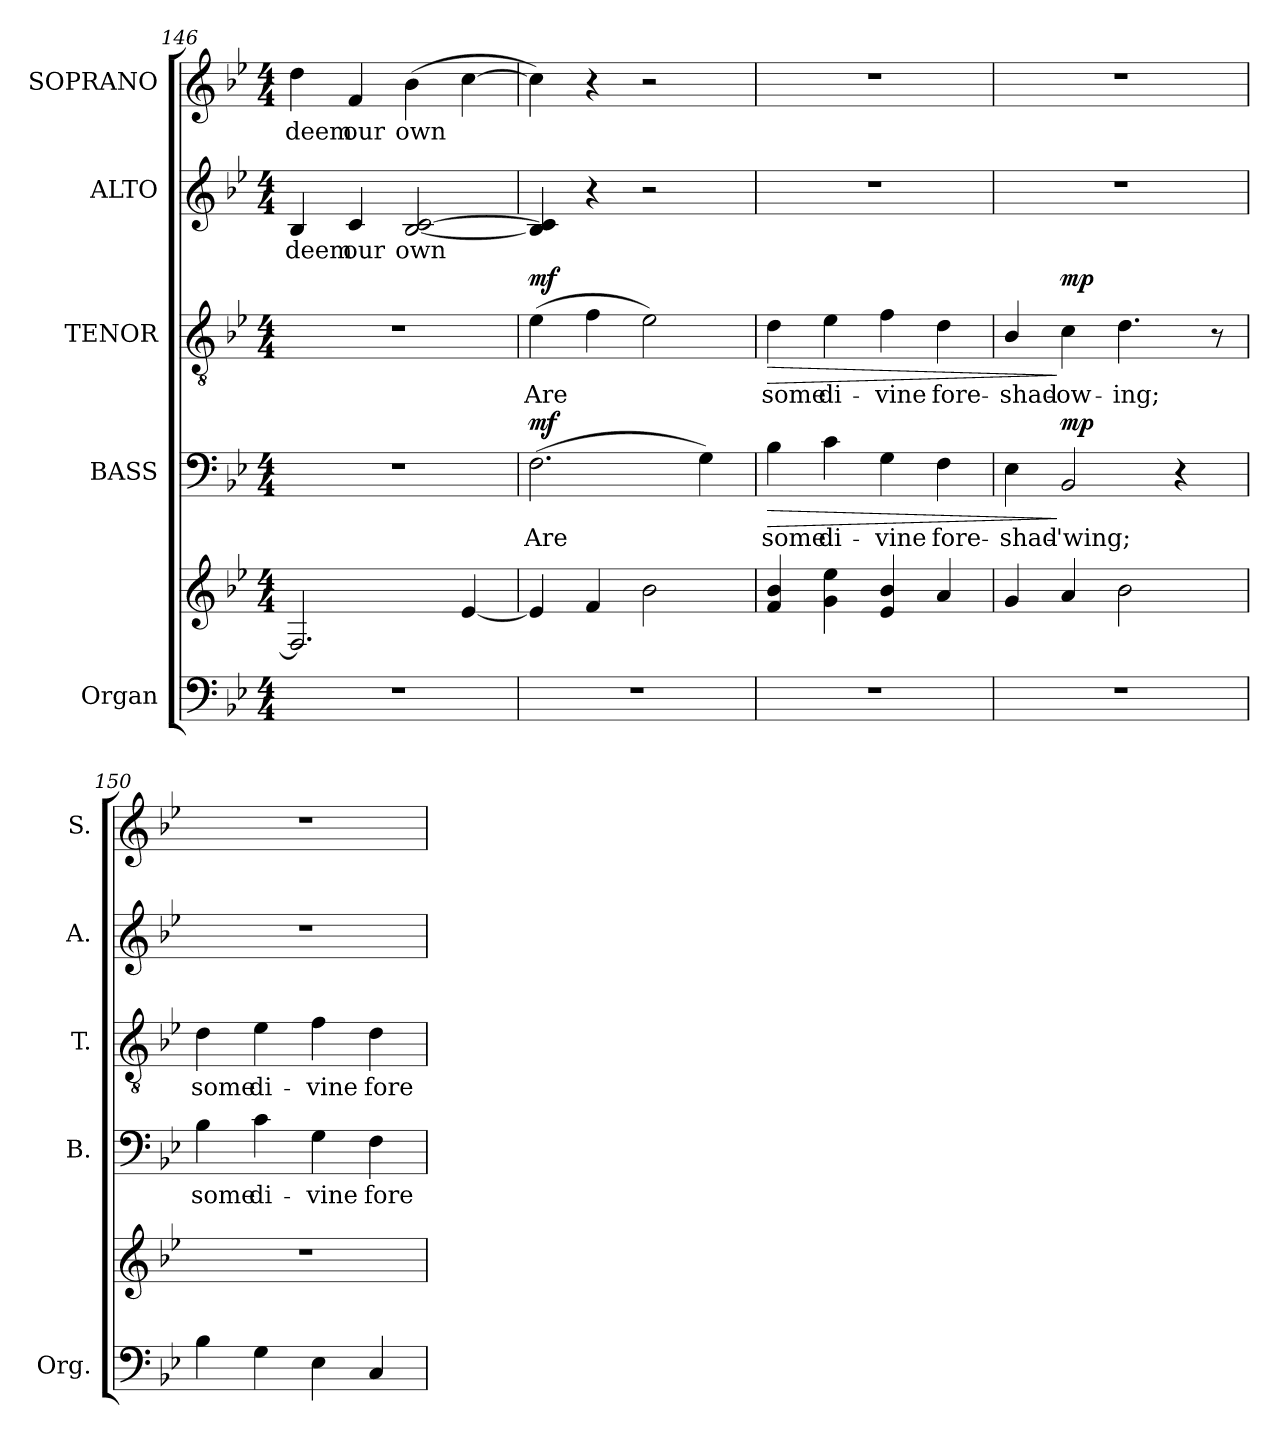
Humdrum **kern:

**kern	**kern	**kern	**text	**dynam	**kern	**text	**dynam	**kern	**text	**kern	**text
*part5	*part5	*part4	*part4	*part4	*part3	*part3	*part3	*part2	*part2	*part1	*part1
*staff6	*staff5	*staff4	*staff4	*staff4	*staff3	*staff3	*staff3	*staff2	*staff2	*staff1	*staff1
*I"Organ	*	*I"BASS	*	*	*I"TENOR	*	*	*I"ALTO	*	*I"SOPRANO	*
*I'Org.	*	*I'B.	*	*	*I'T.	*	*	*I'A.	*	*I'S.	*
*clefF4	*clefG2	*clefF4	*	*	*clefGv2	*	*	*clefG2	*	*clefG2	*
*	*	*	*	*	*ITrd7c12	*	*	*	*	*	*
*k[b-e-]	*k[b-e-]	*k[b-e-]	*	*	*k[b-e-]	*	*	*k[b-e-]	*	*k[b-e-]	*
*B-:	*B-:	*B-:	*	*	*B-:	*	*	*B-:	*	*B-:	*
*M4/4	*M4/4	*M4/4	*	*	*M4/4	*	*	*M4/4	*	*M4/4	*
=146	=146	=146	=146	=146	=146	=146	=146	=146	=146	=146	=146
!	!	!	!	!	!	!	!	!	!LO:LY:b:color=#000000	!	!
!	!	!	!	!	!	!	!	!	!	!	!LO:LY:b:color=#000000
1r	2.Fi/]	1r	.	.	1r	.	.	4B-i/	deem	4ddi\	deem
!	!	!	!	!	!	!	!	!	!LO:LY:b:color=#000000	!	!
!	!	!	!	!	!	!	!	!	!	!	!LO:LY:b:color=#000000
.	.	.	.	.	.	.	.	4ci/	our	4fi/	our
!	!	!	!	!	!	!	!	!	!LO:LY:b:color=#000000	!	!
!	!	!	!	!	!	!	!	!	!	!	!LO:LY:b:color=#000000
.	.	.	.	.	.	.	.	[2B-i/ [2ci	own	(4b-i\	own
.	[4e-i/	.	.	.	.	.	.	.	.	[4cci\	.
=147	=147	=147	=147	=147	=147	=147	=147	=147	=147	=147	=147
!	!	!	!LO:LY:b:color=#000000	!	!	!	!	!	!	!	!
!	!	!	!	!	!	!LO:LY:b:color=#000000	!	!	!	!	!
1r	4e-i/]	(2.Fi\	Are	mf	(4E-i\	Are	mf	4B-i/] 4ci]	.	4cci\])	.
.	4fi/	.	.	.	4Fi\	.	.	4r	.	4r	.
.	2b-i\	.	.	.	2E-i\)	.	.	2r	.	2r	.
.	.	4Gi\)	.	.	.	.	.	.	.	.	.
=148	=148	=148	=148	=148	=148	=148	=148	=148	=148	=148	=148
!	!	!	!LO:LY:b:color=#000000	!LO:HP:b	!	!	!	!	!	!	!
!	!	!	!	!	!	!LO:LY:b:color=#000000	!LO:HP:b	!	!	!	!
1r	4fi/ 4b-i	4B-i\	some	>	4Di\	some	>	1r	.	1r	.
!	!	!	!LO:LY:b:color=#000000	!	!	!	!	!	!	!	!
!	!	!	!	!	!	!LO:LY:b:color=#000000	!	!	!	!	!
.	4gi\ 4ee-i	4ci\	di-	.	4E-i\	di-	.	.	.	.	.
!	!	!	!LO:LY:b:color=#000000	!	!	!	!	!	!	!	!
!	!	!	!	!	!	!LO:LY:b:color=#000000	!	!	!	!	!
.	4e-i/ 4b-i	4Gi\	-vine	.	4Fi\	-vine	.	.	.	.	.
!	!	!	!LO:LY:b:color=#000000	!	!	!	!	!	!	!	!
!	!	!	!	!	!	!LO:LY:b:color=#000000	!	!	!	!	!
.	4ai/	4Fi\	fore-	.	4Di\	fore-	.	.	.	.	.
=149	=149	=149	=149	=149	=149	=149	=149	=149	=149	=149	=149
!	!	!	!LO:LY:b:color=#000000	!	!	!	!	!	!	!	!
!	!	!	!	!	!	!LO:LY:b:color=#000000	!	!	!	!	!
1r	4gi/	4E-i\	-shad-	.	4BB-i/	-shad-	.	1r	.	1r	.
!	!	!	!LO:LY:b:color=#000000	!	!	!	!	!	!	!	!
!	!	!	!	!	!	!LO:LY:b:color=#000000	!	!	!	!	!
.	4ai/	2BB-i/	-'wing;	] mp	4Ci\	-ow-	] mp	.	.	.	.
!	!	!	!	!	!	!LO:LY:b:color=#000000	!	!	!	!	!
.	2b-i\	.	.	.	4.Di\	-ing;	.	.	.	.	.
.	.	4r	.	.	.	.	.	.	.	.	.
.	.	.	.	.	8r	.	.	.	.	.	.
!!LO:LB:g=z
=150	=150	=150	=150	=150	=150	=150	=150	=150	=150	=150	=150
!	!	!	!LO:LY:b:color=#000000	!	!	!	!	!	!	!	!
!	!	!	!	!	!	!LO:LY:b:color=#000000	!	!	!	!	!
4B-i\	1r	4B-i\	some	.	4Di\	some	.	1r	.	1r	.
!	!	!	!LO:LY:b:color=#000000	!	!	!	!	!	!	!	!
!	!	!	!	!	!	!LO:LY:b:color=#000000	!	!	!	!	!
4Gi\	.	4ci\	di-	.	4E-i\	di-	.	.	.	.	.
!	!	!	!LO:LY:b:color=#000000	!	!	!	!	!	!	!	!
!	!	!	!	!	!	!LO:LY:b:color=#000000	!	!	!	!	!
4E-i\	.	4Gi\	-vine	.	4Fi\	-vine	.	.	.	.	.
!	!	!	!LO:LY:b:color=#000000	!	!	!	!	!	!	!	!
!	!	!	!	!	!	!LO:LY:b:color=#000000	!	!	!	!	!
4Ci/	.	4Fi\	fore-	.	4Di\	fore-	.	.	.	.	.
=	=	=	=	=	=	=	=	=	=	=	=
*-	*-	*-	*-	*-	*-	*-	*-	*-	*-	*-	*-
